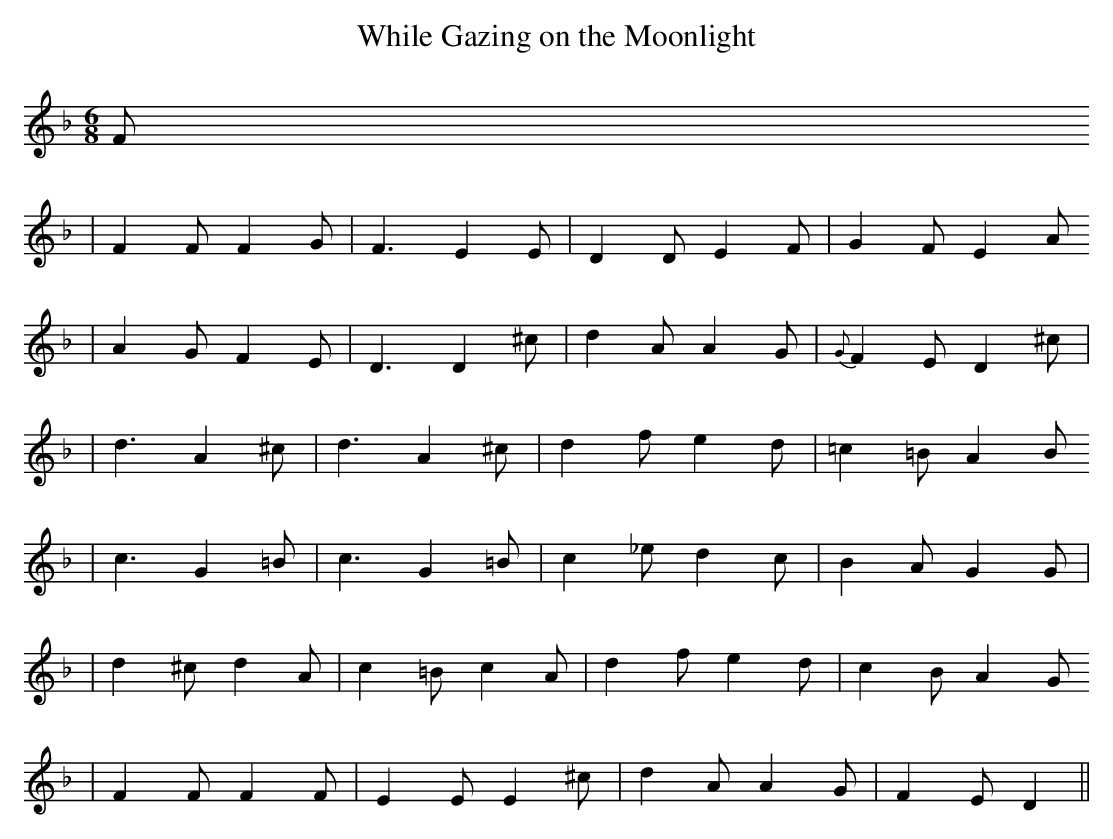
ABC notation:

X:1
T: While Gazing on the Moonlight
M: 6/8
L: 1/8
K: Dm
F
| F2F F2G | F3 E2E | D2D E2F | G2F E2A
| A2G F2E | D3 D2^c | d2A A2G | {G}F2E D2^c |
| d3 A2^c | d3 A2^c | d2f e2d | =c2=B A2B
| c3 G2=B | c3 G2=B | c2_e d2c | B2A G2G |
| d2^c d2A | c2=B c2A | d2f e2d | c2B A2G
| F2F F2F | E2E E2^c | d2A A2G | F2E D2 ||
